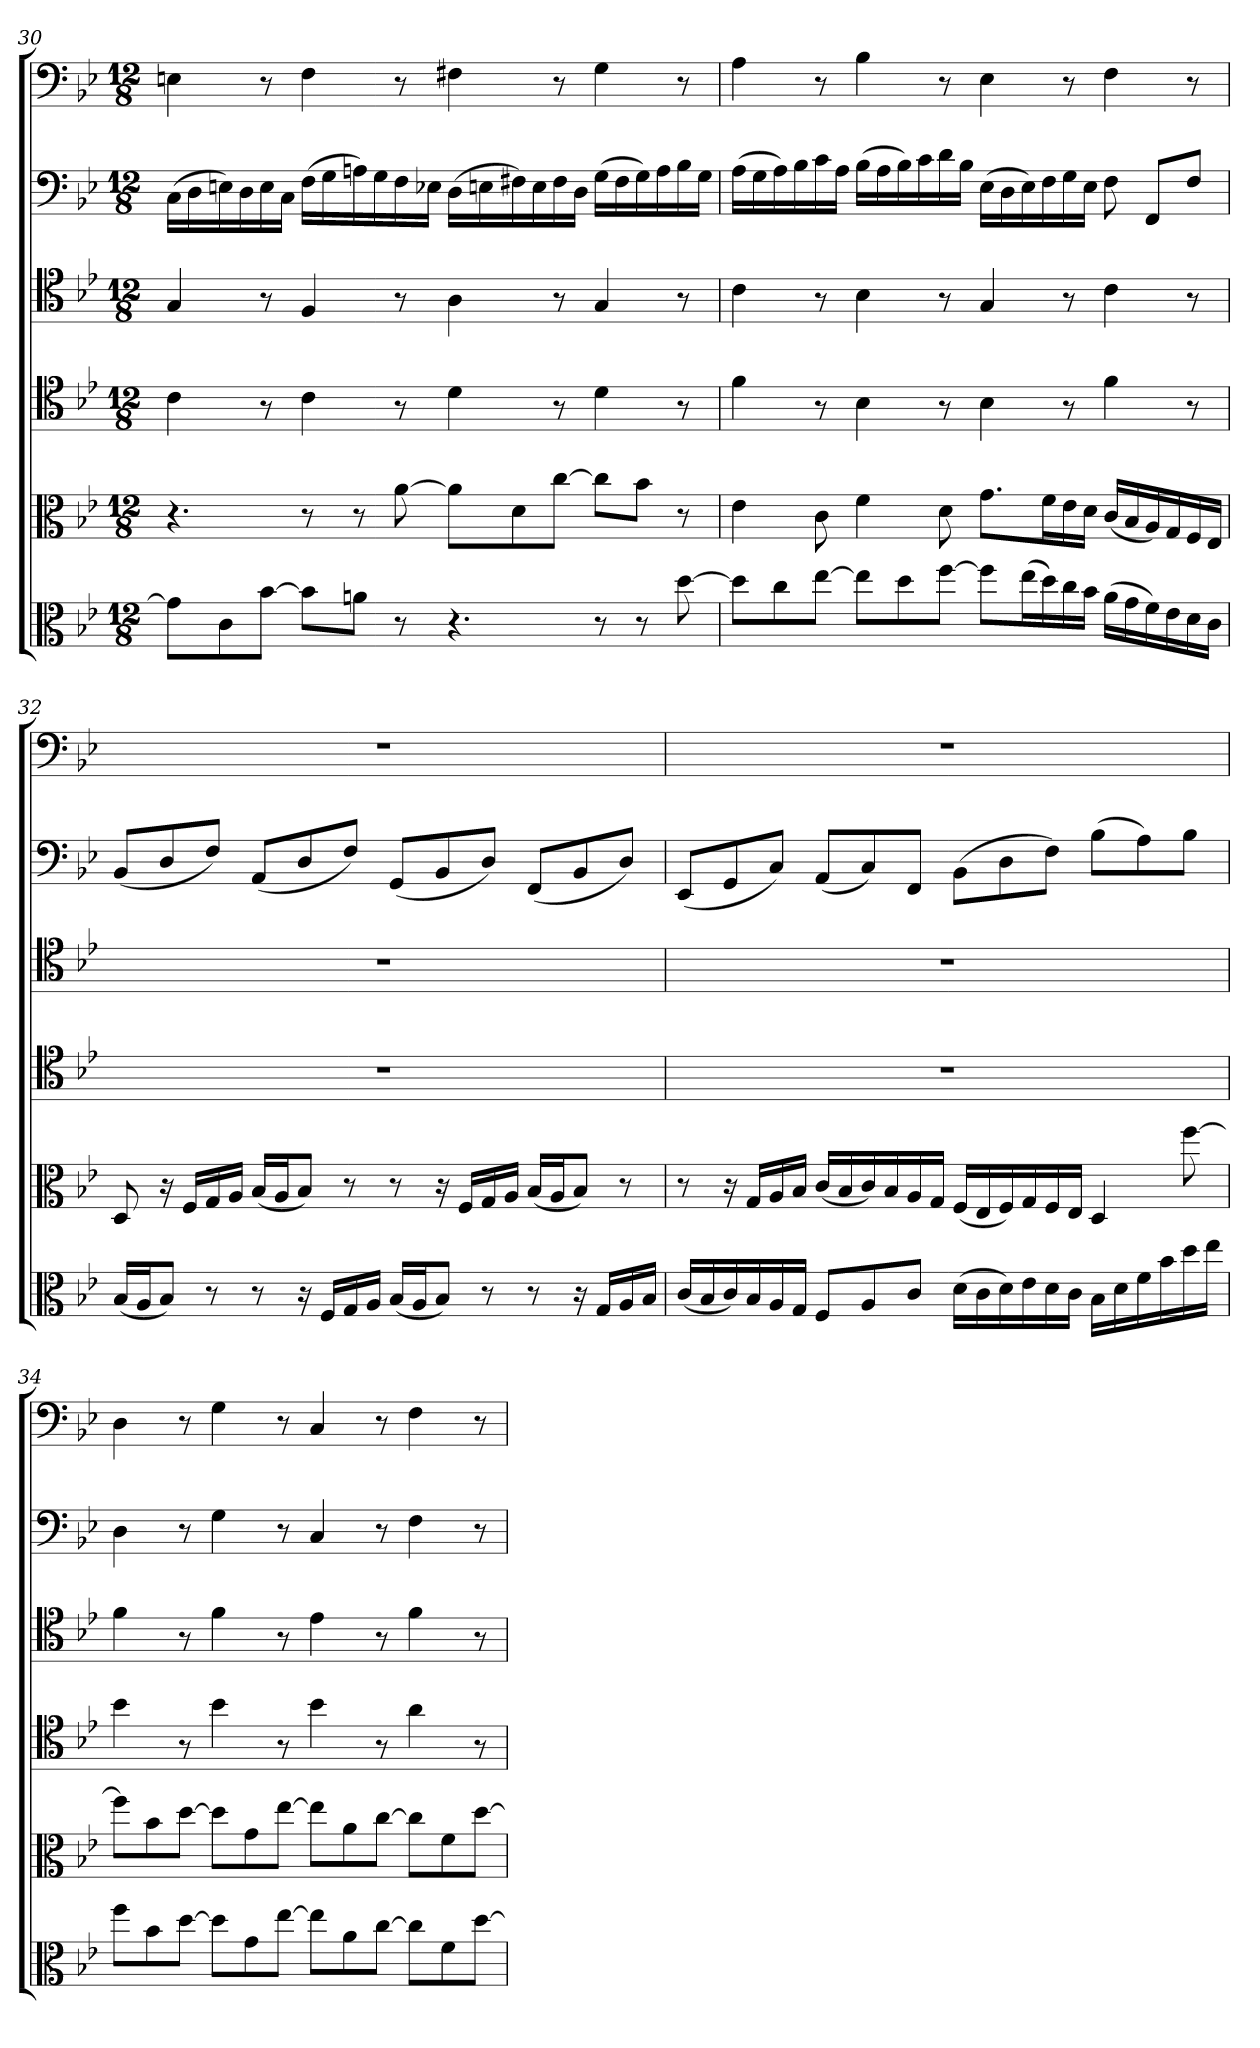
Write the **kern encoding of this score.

**kern	**kern	**kern	**kern	**kern	**kern
*part6	*part5	*part4	*part3	*part2	*part1
*staff6	*staff5	*staff4	*staff3	*staff2	*staff1
*clefC3	*clefC3	*clefC4	*clefC4	*clefF4	*clefF4
*k[b-e-]	*k[b-e-]	*k[b-e-]	*k[b-e-]	*k[b-e-]	*k[b-e-]
*B-:	*B-:	*B-:	*B-:	*B-:	*B-:
*M12/8	*M12/8	*M12/8	*M12/8	*M12/8	*M12/8
=30	=30	=30	=30	=30	=30
8g\L]	4.r	4c\	4G/	(16C\LL	4En\
.	.	.	.	16D\	.
8c\	.	.	.	16En\)	.
.	.	.	.	16D\	.
[8b-\J	.	8r	8r	16E\	8r
.	.	.	.	16C\JJ	.
8b-\L]	8r	4c\	4F/	(16F\LL	4F\
.	.	.	.	16G\	.
8an\J	8r	.	.	16An\)	.
.	.	.	.	16G\	.
8r	[8a\	8r	8r	16F\	8r
.	.	.	.	16E-X\JJ	.
4.r	8a\L]	4d\	4A\	(16D\LL	4F#X\
.	.	.	.	16En\	.
.	8d\	.	.	16F#X\)	.
.	.	.	.	16E\	.
.	[8cc\J	8r	8r	16F#\	8r
.	.	.	.	16D\JJ	.
8r	8cc\L]	4d\	4G/	(16G\LL	4G\
.	.	.	.	16F#\	.
8r	8b-\J	.	.	16G\)	.
.	.	.	.	16A\	.
[8dd\	8r	8r	8r	16B-\	8r
.	.	.	.	16G\JJ	.
=31	=31	=31	=31	=31	=31
8dd\L]	4e-\	4f\	4c\	(16A\LL	4A\
.	.	.	.	16G\	.
8cc\	.	.	.	16A\)	.
.	.	.	.	16B-\	.
[8ee-\J	8c\	8r	8r	16c\	8r
.	.	.	.	16A\JJ	.
8ee-\L]	4f\	4B-\	4B-\	(16B-\LL	4B-\
.	.	.	.	16A\	.
8dd\	.	.	.	16B-\)	.
.	.	.	.	16c\	.
[8ff\J	8d\	8r	8r	16d\	8r
.	.	.	.	16B-\JJ	.
8ff\L]	8.g\L	4B-\	4G/	(16E-\LL	4E-\
.	.	.	.	16D\	.
(16ee-\L	.	.	.	16E-\)	.
16dd\)	16f\L	.	.	16F\	.
16cc\	16e-\	8r	8r	16G\	8r
16b-\JJ	16d\JJ	.	.	16E-\JJ	.
(16a\LL	(16c/LL	4f\	4c\	8F\	4F\
16g\	16B-/	.	.	.	.
16f\)	16A/)	.	.	8FF/L	.
16e-\	16G/	.	.	.	.
16d\	16F/	8r	8r	8F/J	8r
16c\JJ	16E-/JJ	.	.	.	.
=32	=32	=32	=32	=32	=32
(16B-/LL	8D/	1.r	1.r	(8BB-/L	1.r
16A/J	.	.	.	.	.
8B-/J)	16r	.	.	8D/	.
.	16F/LL	.	.	.	.
8r	16G/	.	.	8F/J)	.
.	16A/JJ	.	.	.	.
8r	(16B-/LL	.	.	(8AA/L	.
.	16A/J	.	.	.	.
16r	8B-/J)	.	.	8D/	.
16F/LL	.	.	.	.	.
16G/	8r	.	.	8F/J)	.
16A/JJ	.	.	.	.	.
(16B-/LL	8r	.	.	(8GG/L	.
16A/J	.	.	.	.	.
8B-/J)	16r	.	.	8BB-/	.
.	16F/LL	.	.	.	.
8r	16G/	.	.	8D/J)	.
.	16A/JJ	.	.	.	.
8r	(16B-/LL	.	.	(8FF/L	.
.	16A/J	.	.	.	.
16r	8B-/J)	.	.	8BB-/	.
16G/LL	.	.	.	.	.
16A/	8r	.	.	8D/J)	.
16B-/JJ	.	.	.	.	.
=33	=33	=33	=33	=33	=33
(16c/LL	8r	1.r	1.r	(8EE-/L	1.r
16B-/	.	.	.	.	.
16c/)	16r	.	.	8GG/	.
16B-/	16G/LL	.	.	.	.
16A/	16A/	.	.	8C/J)	.
16G/JJ	16B-/JJ	.	.	.	.
8F/L	(16c/LL	.	.	(8AA/L	.
.	16B-/	.	.	.	.
8A/	16c/)	.	.	8C/)	.
.	16B-/	.	.	.	.
8c/J	16A/	.	.	8FF/J	.
.	16G/JJ	.	.	.	.
(16d\LL	(16F/LL	.	.	(8BB-\L	.
16c\	16E-/	.	.	.	.
16d\)	16F/)	.	.	8D\	.
16e-\	16G/	.	.	.	.
16d\	16F/	.	.	8F\J)	.
16c\JJ	16E-/JJ	.	.	.	.
16B-\LL	4D/	.	.	(8B-\L	.
16d\	.	.	.	.	.
16f\	.	.	.	8A\)	.
16b-\	.	.	.	.	.
16dd\	[8ff\	.	.	8B-\J	.
16ee-\JJ	.	.	.	.	.
=34	=34	=34	=34	=34	=34
8ff\L	8ff\L]	4b-\	4f\	4D\	4D\
8b-\	8b-\	.	.	.	.
[8dd\J	[8dd\J	8r	8r	8r	8r
8dd\L]	8dd\L]	4b-\	4f\	4G\	4G\
8g\	8g\	.	.	.	.
[8ee-\J	[8ee-\J	8r	8r	8r	8r
8ee-\L]	8ee-\L]	4b-\	4e-\	4C/	4C/
8a\	8a\	.	.	.	.
[8cc\J	[8cc\J	8r	8r	8r	8r
8cc\L]	8cc\L]	4a\	4f\	4F\	4F\
8f\	8f\	.	.	.	.
[8dd\J	[8dd\J	8r	8r	8r	8r
=	=	=	=	=	=
*-	*-	*-	*-	*-	*-
